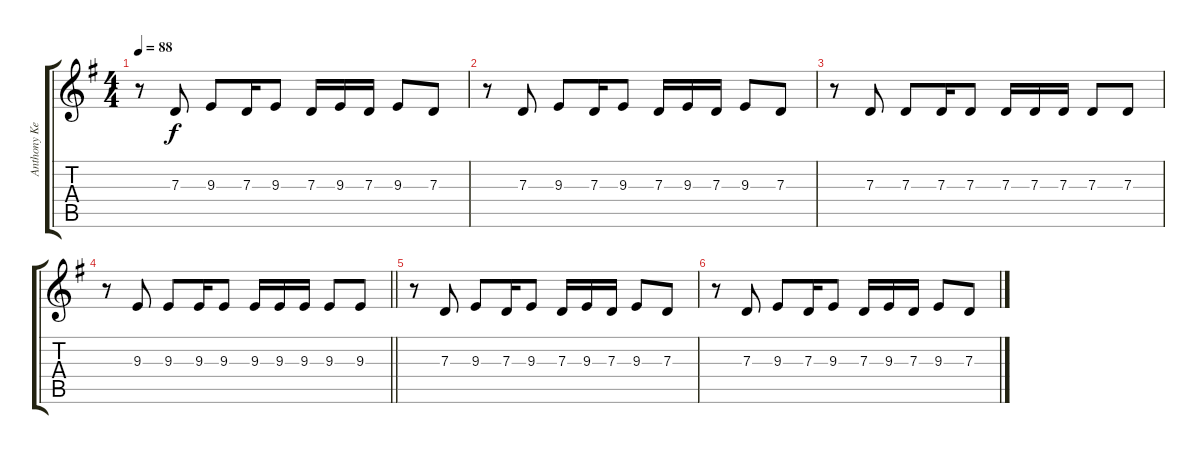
\track ("Anthony Keidis (Lead Vocals)" "Anthony Ke") {instrument flute}
\staff {score tabs}
\tuning (E4 B3 G3 D3 A2 E2) {hide}
\ts (4 4)
\tempo 88
\clef g2
\ks g
r.8{dy f} 7.3.8 9.3.8 7.3.16 9.3.8 7.3.16 9.3.16 7.3.16 9.3.8 7.3.8 |
r.8 7.3.8 9.3.8 7.3.16 9.3.8 7.3.16 9.3.16 7.3.16 9.3.8 7.3.8 |
r.8 7.3.8 7.3.8 7.3.16 7.3.8 7.3.16 7.3.16 7.3.16 7.3.8 7.3.8 |
\barLineRight lightlight
r.8 9.3.8 9.3.8 9.3.16 9.3.8 9.3.16 9.3.16 9.3.16 9.3.8 9.3.8 |
r.8 7.3.8 9.3.8 7.3.16 9.3.8 7.3.16 9.3.16 7.3.16 9.3.8 7.3.8 |
r.8 7.3.8 9.3.8 7.3.16 9.3.8 7.3.16 9.3.16 7.3.16 9.3.8 7.3.8
